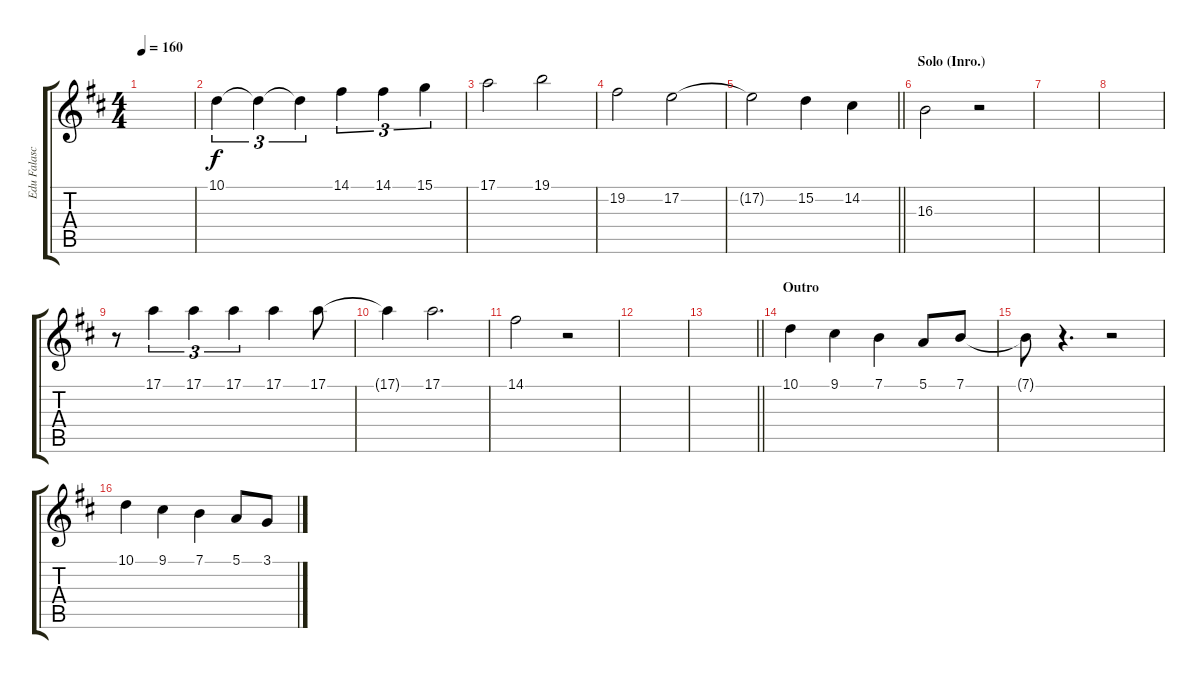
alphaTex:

\track ("Edu Falaschi" "Edu Falasc") {instrument violin}
\staff {score tabs}
\tuning (E4 B3 G3 D3 A2 E2) {hide}
\ts (4 4)
\tempo 160
\clef g2
\ks d
|
10.1.4{tu (3 2)} 10.1{t}.4{tu (3 2)} 10.1{t}.4{tu (3 2)} 14.1.4{tu (3 2)} 14.1.4{tu (3 2)} 15.1.4{tu (3 2)} |
17.1.2 19.1.2 |
19.2.2 17.2.2 |
\barLineRight lightlight
17.2{t}.2 15.2.4 14.2.4 |
\section ("" "Solo (Inro.)")
16.3.2 r.2 |
|
|
r.8 17.1.4{tu (3 2)} 17.1.4{tu (3 2)} 17.1.4{tu (3 2)} 17.1.4 17.1.8 |
17.1{t}.4 17.1.2{d} |
14.1.2 r.2 |
|
\barLineRight lightlight
|
\section ("" "Outro")
10.1.4 9.1.4 7.1.4 5.1.8 7.1.8 |
7.1{t}.8 r.4{d} r.2 |
10.1.4 9.1.4 7.1.4 5.1.8 3.1.8
